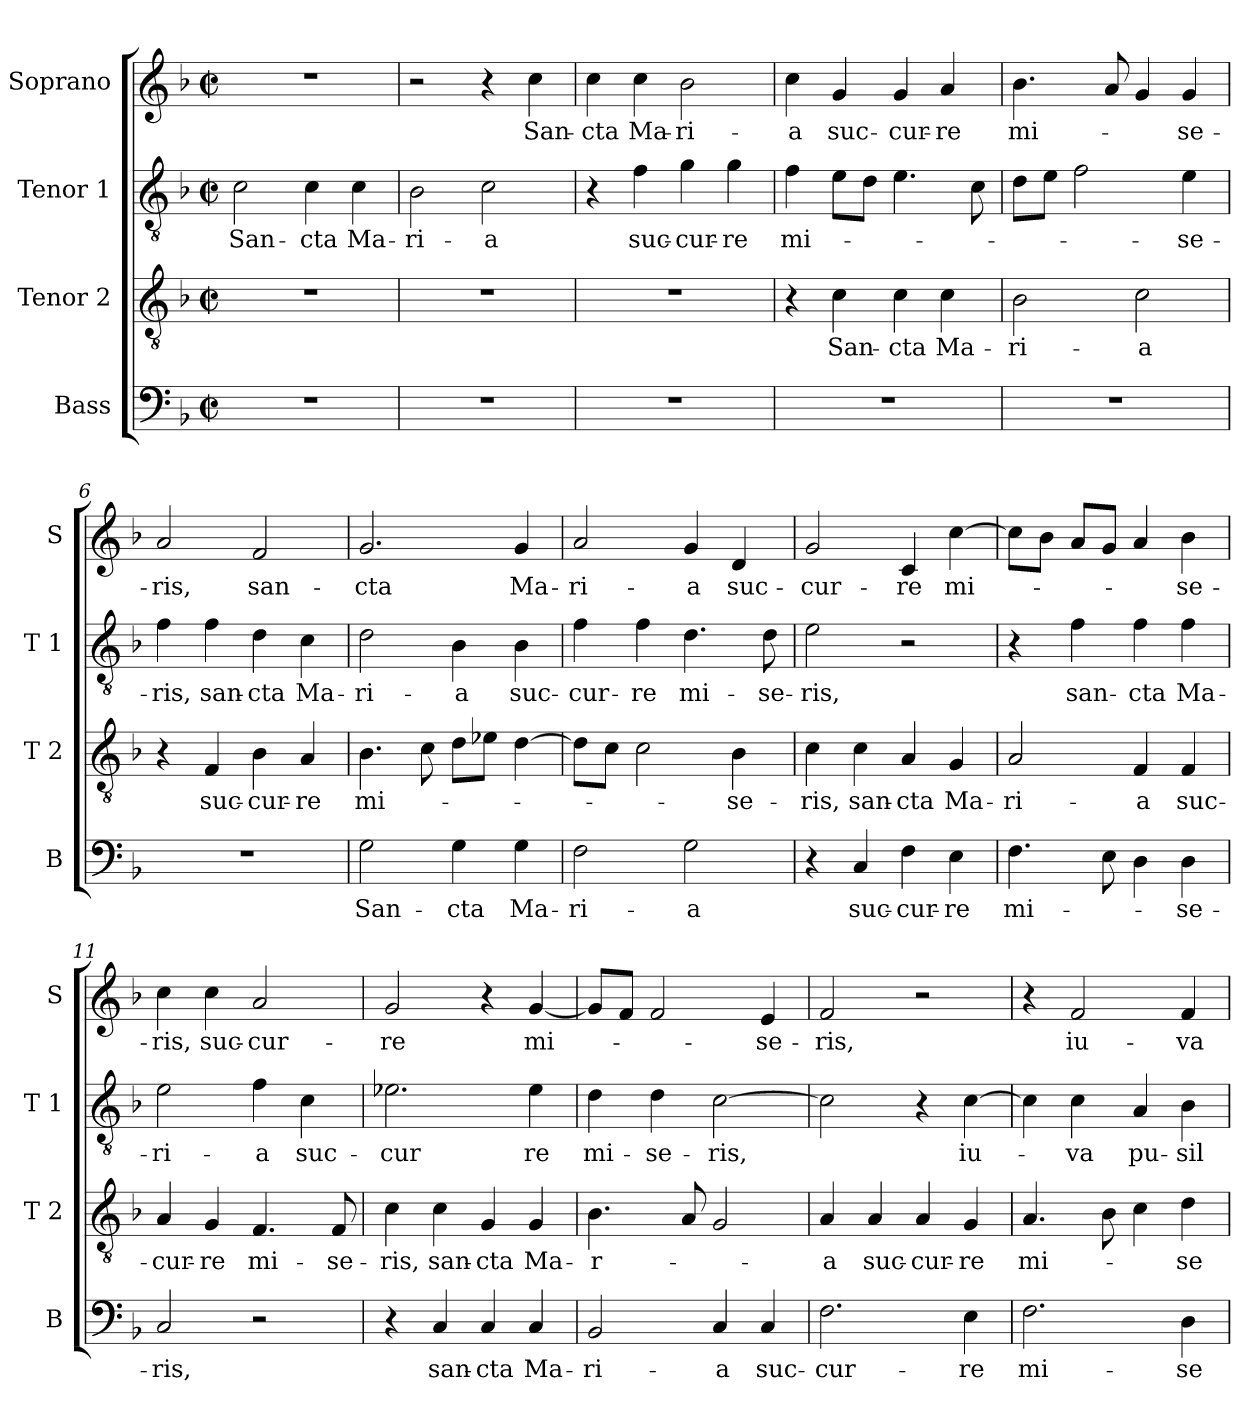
**kern	**text	**kern	**text	**kern	**text	**kern	**text
*part4	*part4	*part3	*part3	*part2	*part2	*part1	*part1
*staff4	*staff4	*staff3	*staff3	*staff2	*staff2	*staff1	*staff1
*I"Bass	*	*I"Tenor 2	*	*I"Tenor 1	*	*I"Soprano	*
*I'B	*	*I'T 2	*	*I'T 1	*	*I'S	*
*clefF4	*	*clefGv2	*	*clefGv2	*	*clefG2	*
*k[b-]	*	*k[b-]	*	*k[b-]	*	*k[b-]	*
*F:	*	*F:	*	*F:	*	*F:	*
*M2/2	*	*M2/2	*	*M2/2	*	*M2/2	*
*met(c|)	*	*met(c|)	*	*met(c|)	*	*met(c|)	*
=1	=1	=1	=1	=1	=1	=1	=1
!	!	!	!	!	!LO:LY:b	!	!
1r	.	1r	.	2c\	San-	1r	.
!	!	!	!	!	!LO:LY:b	!	!
.	.	.	.	4c\	-cta	.	.
!	!	!	!	!	!LO:LY:b	!	!
.	.	.	.	4c\	Ma-	.	.
=2	=2	=2	=2	=2	=2	=2	=2
!	!	!	!	!	!LO:LY:b	!	!
1r	.	1r	.	2B-\	-ri-	2r	.
!	!	!	!	!	!LO:LY:b	!	!
.	.	.	.	2c\	-a	4r	.
!	!	!	!	!	!	!	!LO:LY:b
.	.	.	.	.	.	4cc\	San-
=3	=3	=3	=3	=3	=3	=3	=3
!	!	!	!	!	!	!	!LO:LY:b
1r	.	1r	.	4r	.	4cc\	-cta
!	!	!	!	!	!LO:LY:b	!	!LO:LY:b
.	.	.	.	4f\	suc-	4cc\	Ma-
!	!	!	!	!	!LO:LY:b	!	!LO:LY:b
.	.	.	.	4g\	-cur-	2b-\	-ri-
!	!	!	!	!	!LO:LY:b	!	!
.	.	.	.	4g\	-re	.	.
=4	=4	=4	=4	=4	=4	=4	=4
!	!	!	!	!	!LO:LY:b	!	!LO:LY:b
1r	.	4r	.	4f\	mi-	4cc\	-a
!	!	!	!LO:LY:b	!	!	!	!LO:LY:b
.	.	4c\	San-	8e\L	.	4g/	suc-
.	.	.	.	8d\J	.	.	.
!	!	!	!LO:LY:b	!	!	!	!LO:LY:b
.	.	4c\	-cta	4.e\	.	4g/	-cur-
!	!	!	!LO:LY:b	!	!	!	!LO:LY:b
.	.	4c\	Ma-	.	.	4a/	-re
.	.	.	.	8c\	.	.	.
=5	=5	=5	=5	=5	=5	=5	=5
!	!	!	!LO:LY:b	!	!	!	!LO:LY:b
1r	.	2B-\	-ri-	8d\L	.	4.b-\	mi-
.	.	.	.	8e\J	.	.	.
.	.	.	.	2f\	.	.	.
.	.	.	.	.	.	8a/	.
!	!	!	!LO:LY:b	!	!	!	!
.	.	2c\	-a	.	.	4g/	.
!	!	!	!	!	!LO:LY:b	!	!LO:LY:b
.	.	.	.	4e\	-se-	4g/	-se-
=6	=6	=6	=6	=6	=6	=6	=6
!	!	!	!	!	!LO:LY:b	!	!LO:LY:b
1r	.	4r	.	4f\	-ris,	2a/	-ris,
!	!	!	!LO:LY:b	!	!LO:LY:b	!	!
.	.	4F/	suc-	4f\	san-	.	.
!	!	!	!LO:LY:b	!	!LO:LY:b	!	!LO:LY:b
.	.	4B-\	-cur-	4d\	-cta	2f/	san-
!	!	!	!LO:LY:b	!	!LO:LY:b	!	!
.	.	4A/	-re	4c\	Ma-	.	.
!!LO:LB:g=z
=7	=7	=7	=7	=7	=7	=7	=7
!	!LO:LY:b	!	!LO:LY:b	!	!LO:LY:b	!	!LO:LY:b
2G\	San-	4.B-\	mi-	2d\	-ri-	2.g/	-cta
.	.	8c\	.	.	.	.	.
!	!LO:LY:b	!	!	!	!LO:LY:b	!	!
4G\	-cta	8d\L	.	4B-\	-a	.	.
.	.	8e-X\J	.	.	.	.	.
!	!LO:LY:b	!	!	!	!LO:LY:b	!	!LO:LY:b
4G\	Ma-	[4d\	.	4B-\	suc-	4g/	Ma-
=8	=8	=8	=8	=8	=8	=8	=8
!	!LO:LY:b	!	!	!	!LO:LY:b	!	!LO:LY:b
2F\	-ri-	8d\L]	.	4f\	-cur-	2a/	-ri-
.	.	8c\J	.	.	.	.	.
!	!	!	!	!	!LO:LY:b	!	!
.	.	2c\	.	4f\	-re	.	.
!	!LO:LY:b	!	!	!	!LO:LY:b	!	!LO:LY:b
2G\	-a	.	.	4.d\	mi-	4g/	-a
!	!	!	!LO:LY:b	!	!	!	!LO:LY:b
.	.	4B-\	-se-	.	.	4d/	suc-
!	!	!	!	!	!LO:LY:b	!	!
.	.	.	.	8d\	-se-	.	.
=9	=9	=9	=9	=9	=9	=9	=9
!	!	!	!LO:LY:b	!	!LO:LY:b	!	!LO:LY:b
4r	.	4c\	-ris,	2e\	-ris,	2g/	-cur-
!	!LO:LY:b	!	!LO:LY:b	!	!	!	!
4C/	suc-	4c\	san-	.	.	.	.
!	!LO:LY:b	!	!LO:LY:b	!	!	!	!LO:LY:b
4F\	-cur-	4A/	-cta	2r	.	4c/	-re
!	!LO:LY:b	!	!LO:LY:b	!	!	!	!LO:LY:b
4E\	-re	4G/	Ma-	.	.	[4cc\	mi-
=10	=10	=10	=10	=10	=10	=10	=10
!	!LO:LY:b	!	!LO:LY:b	!	!	!	!
4.F\	mi-	2A/	-ri-	4r	.	8cc\L]	.
.	.	.	.	.	.	8b-\J	.
!	!	!	!	!	!LO:LY:b	!	!
.	.	.	.	4f\	san-	8a/L	.
8E\	.	.	.	.	.	8g/J	.
!	!	!	!LO:LY:b	!	!LO:LY:b	!	!
4D\	.	4F/	-a	4f\	-cta	4a/	.
!	!LO:LY:b	!	!LO:LY:b	!	!LO:LY:b	!	!LO:LY:b
4D\	-se-	4F/	suc-	4f\	Ma-	4b-\	-se-
=11	=11	=11	=11	=11	=11	=11	=11
!	!LO:LY:b	!	!LO:LY:b	!	!LO:LY:b	!	!LO:LY:b
2C/	-ris,	4A/	-cur-	2e\	-ri-	4cc\	-ris,
!	!	!	!LO:LY:b	!	!	!	!LO:LY:b
.	.	4G/	-re	.	.	4cc\	suc-
!	!	!	!LO:LY:b	!	!LO:LY:b	!	!LO:LY:b
2r	.	4.F/	mi-	4f\	-a	2a/	-cur-
!	!	!	!	!	!LO:LY:b	!	!
.	.	.	.	4c\	suc-	.	.
!	!	!	!LO:LY:b	!	!	!	!
.	.	8F/	-se-	.	.	.	.
=12	=12	=12	=12	=12	=12	=12	=12
!	!	!	!LO:LY:b	!	!LO:LY:b	!	!LO:LY:b
4r	.	4c\	-ris,	2.e-X\	-cur	2g/	-re
!	!LO:LY:b	!	!LO:LY:b	!	!	!	!
4C/	san-	4c\	san-	.	.	.	.
!	!LO:LY:b	!	!LO:LY:b	!	!	!	!
4C/	-cta	4G/	-cta	.	.	4r	.
!	!LO:LY:b	!	!LO:LY:b	!	!LO:LY:b	!	!LO:LY:b
4C/	Ma-	4G/	Ma-	4e-\	re	[4g/	mi-
!!LO:LB:g=z
=13	=13	=13	=13	=13	=13	=13	=13
!	!LO:LY:b	!	!LO:LY:b	!	!LO:LY:b	!	!
2BB-/	-ri-	4.B-\	-r-	4d\	mi-	8g/L]	.
.	.	.	.	.	.	8f/J	.
!	!	!	!	!	!LO:LY:b	!	!
.	.	.	.	4d\	-se-	2f/	.
.	.	8A/	.	.	.	.	.
!	!LO:LY:b	!	!	!	!LO:LY:b	!	!
4C/	-a	2G/	.	[2c\	-ris,	.	.
!	!LO:LY:b	!	!	!	!	!	!LO:LY:b
4C/	suc-	.	.	.	.	4e/	-se-
=14	=14	=14	=14	=14	=14	=14	=14
!	!LO:LY:b	!	!LO:LY:b	!	!	!	!LO:LY:b
2.F\	-cur-	4A/	-a	2c\]	.	2f/	-ris,
!	!	!	!LO:LY:b	!	!	!	!
.	.	4A/	suc-	.	.	.	.
!	!	!	!LO:LY:b	!	!	!	!
.	.	4A/	-cur-	4r	.	2r	.
!	!LO:LY:b	!	!LO:LY:b	!	!LO:LY:b	!	!
4E\	-re	4G/	-re	[4c\	iu-	.	.
=15	=15	=15	=15	=15	=15	=15	=15
!	!LO:LY:b	!	!LO:LY:b	!	!	!	!
2.F\	mi-	4.A/	mi-	4c\]	.	4r	.
!	!	!	!	!	!LO:LY:b	!	!LO:LY:b
.	.	.	.	4c\	-va	2f/	iu-
.	.	8B-\	.	.	.	.	.
!	!	!	!	!	!LO:LY:b	!	!
.	.	4c\	.	4A/	pu-	.	.
!	!LO:LY:b	!	!LO:LY:b	!	!LO:LY:b	!	!LO:LY:b
4D\	-se-	4d\	-se-	4B-\	-sil-	4f/	-va
=	=	=	=	=	=	=	=
*-	*-	*-	*-	*-	*-	*-	*-
